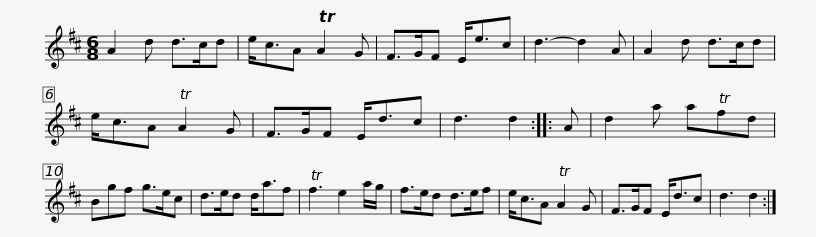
X:1
L:1/8
M:6/8
I:linebreak $
K:D
V:1 treble
V:1
 A2 d d>cd | e<cA TA2 G | F>GF E<ec | d3- d2 A | A2 d d>cd | %5
 e<cA TA2 G | F>GF E<dc | d3 d2 ::$ A | d2 a aTfd | %10
 Bgf g>ec | d>ed d<af | Tf3 e2 a/g/ | f>ed d>ef | e<cA TA2 G |$ %15
 F>GF E<dc | d3 d2 :| %17
